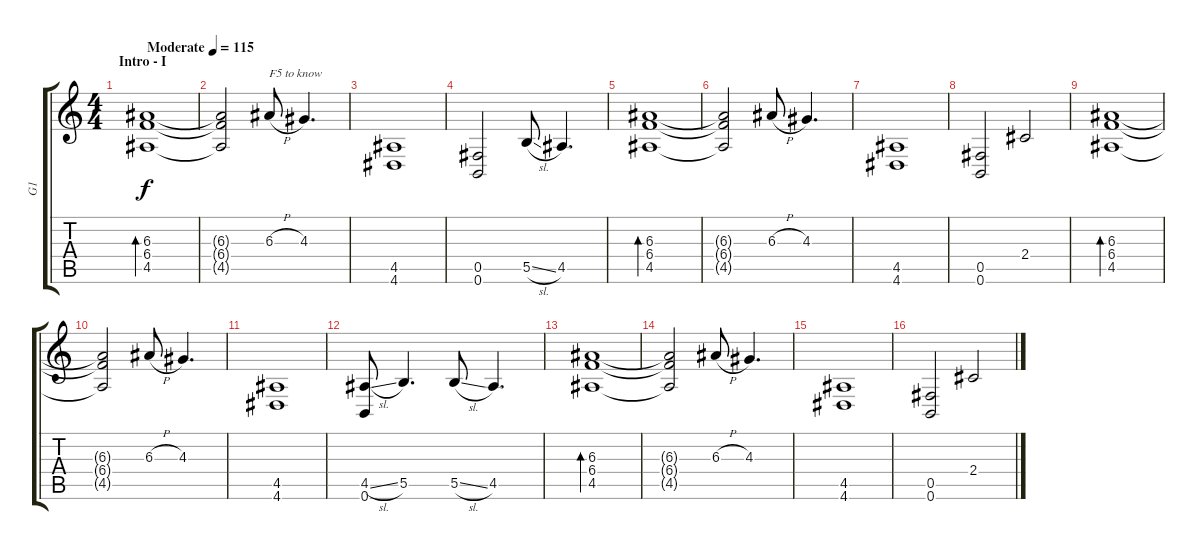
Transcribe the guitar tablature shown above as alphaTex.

\track ("G1" "G1") {instrument electricguitarclean}
\staff {score tabs}
\tuning (Db4 Ab3 E3 B2 Gb2 B1) {hide}
\ts (4 4)
\section ("" "Intro - I")
\tempo (115 "Moderate")
\clef g2
\ks c
(6.3 6.4 4.5).1{bd 480 dy f instrument electricguitarclean} |
(6.3{t} 6.4{t} 4.5{t}).2 6.3{h}.8{txt "F5 to know"} 4.3.4{d} |
(4.5 4.6).1 |
(0.5 0.6).2 5.5{sl}.8 4.5.4{d} |
(6.3 6.4 4.5).1{bd 480} |
(6.3{t} 6.4{t} 4.5{t}).2 6.3{h}.8 4.3.4{d} |
(4.5 4.6).1 |
(0.5 0.6).2 2.4.2 |
(6.3 6.4 4.5).1{bd 480} |
(6.3{t} 6.4{t} 4.5{t}).2 6.3{h}.8 4.3.4{d} |
(4.5 4.6).1 |
(4.5{sl} 0.6).8 5.5.4{d} 5.5{sl}.8 4.5.4{d} |
(6.3 6.4 4.5).1{bd 480} |
(6.3{t} 6.4{t} 4.5{t}).2 6.3{h}.8 4.3.4{d} |
(4.5 4.6).1 |
(0.5 0.6).2 2.4.2
